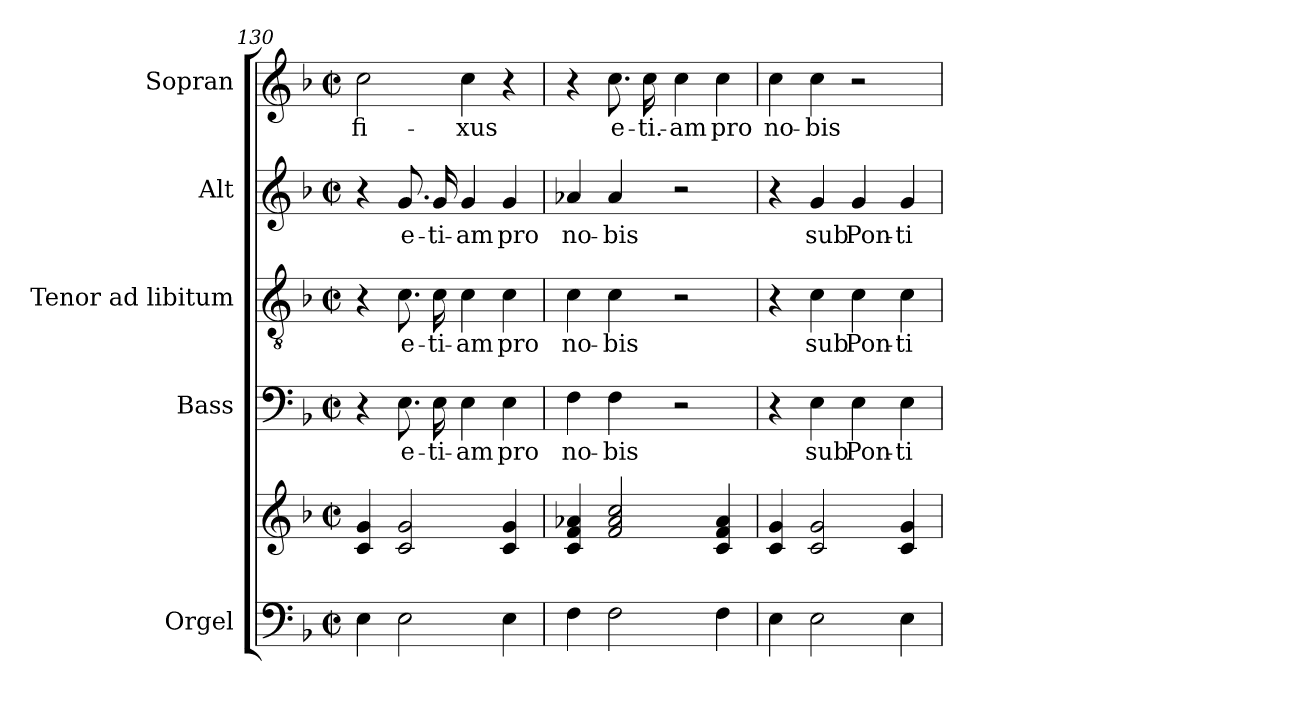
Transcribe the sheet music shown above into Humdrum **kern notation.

**kern	**kern	**kern	**text	**kern	**text	**kern	**text	**kern	**text
*part5	*part5	*part4	*part4	*part3	*part3	*part2	*part2	*part1	*part1
*staff6	*staff5	*staff4	*staff4	*staff3	*staff3	*staff2	*staff2	*staff1	*staff1
*I"Orgel	*	*I"Bass	*	*I"Tenor ad libitum	*	*I"Alt	*	*I"Sopran	*
*I'Org.	*	*I'B.	*	*I'T.	*	*I'A.	*	*I'S.	*
*clefF4	*clefG2	*clefF4	*	*clefGv2	*	*clefG2	*	*clefG2	*
*k[b-]	*k[b-]	*k[b-]	*	*k[b-]	*	*k[b-]	*	*k[b-]	*
*F:	*F:	*F:	*	*F:	*	*F:	*	*F:	*
*M2/2	*M2/2	*M2/2	*	*M2/2	*	*M2/2	*	*M2/2	*
*met(c|)	*met(c|)	*met(c|)	*	*met(c|)	*	*met(c|)	*	*met(c|)	*
=130	=130	=130	=130	=130	=130	=130	=130	=130	=130
!	!	!	!	!	!	!	!	!	!LO:LY:b
4E\	4c/ 4g/	4r	.	4r	.	4r	.	2cc\	-fi-
!	!	!	!LO:LY:b	!	!LO:LY:b	!	!LO:LY:b	!	!
2E\	2c/ 2g/	8.E\	e-	8.c\	e-	8.g/	e-	.	.
!	!	!	!LO:LY:b	!	!LO:LY:b	!	!LO:LY:b	!	!
.	.	16E\	-ti-	16c\	-ti-	16g/	-ti-	.	.
!	!	!	!LO:LY:b	!	!LO:LY:b	!	!LO:LY:b	!	!LO:LY:b
.	.	4E\	-am	4c\	-am	4g/	-am	4cc\	-xus
!	!	!	!LO:LY:b	!	!LO:LY:b	!	!LO:LY:b	!	!
4E\	4c/ 4g/	4E\	pro	4c\	pro	4g/	pro	4r	.
!!LO:LB:g=z
=131	=131	=131	=131	=131	=131	=131	=131	=131	=131
!	!	!	!LO:LY:b	!	!LO:LY:b	!	!LO:LY:b	!	!
4F\	4c/ 4f/ 4a-X/	4F\	no-	4c\	no-	4a-X/	no-	4r	.
!	!	!	!LO:LY:b	!	!LO:LY:b	!	!LO:LY:b	!	!LO:LY:b
2F\	2f/ 2a-/ 2cc/	4F\	-bis	4c\	-bis	4a-/	-bis	8.cc\	e-
!	!	!	!	!	!	!	!	!	!LO:LY:b
.	.	.	.	.	.	.	.	16cc\	-ti.-
!	!	!	!	!	!	!	!	!	!LO:LY:b
.	.	2r	.	2r	.	2r	.	4cc\	-am
!	!	!	!	!	!	!	!	!	!LO:LY:b
4F\	4c/ 4f/ 4a-/	.	.	.	.	.	.	4cc\	pro
=132	=132	=132	=132	=132	=132	=132	=132	=132	=132
!	!	!	!	!	!	!	!	!	!LO:LY:b
4E\	4c/ 4g/	4r	.	4r	.	4r	.	4cc\	no-
!	!	!	!LO:LY:b	!	!LO:LY:b	!	!LO:LY:b	!	!LO:LY:b
2E\	2c/ 2g/	4E\	sub	4c\	sub	4g/	sub	4cc\	-bis
!	!	!	!LO:LY:b	!	!LO:LY:b	!	!LO:LY:b	!	!
.	.	4E\	Pon-	4c\	Pon-	4g/	Pon-	2r	.
!	!	!	!LO:LY:b	!	!LO:LY:b	!	!LO:LY:b	!	!
4E\	4c/ 4g/	4E\	-ti-	4c\	-ti-	4g/	-ti-	.	.
=	=	=	=	=	=	=	=	=	=
*-	*-	*-	*-	*-	*-	*-	*-	*-	*-
